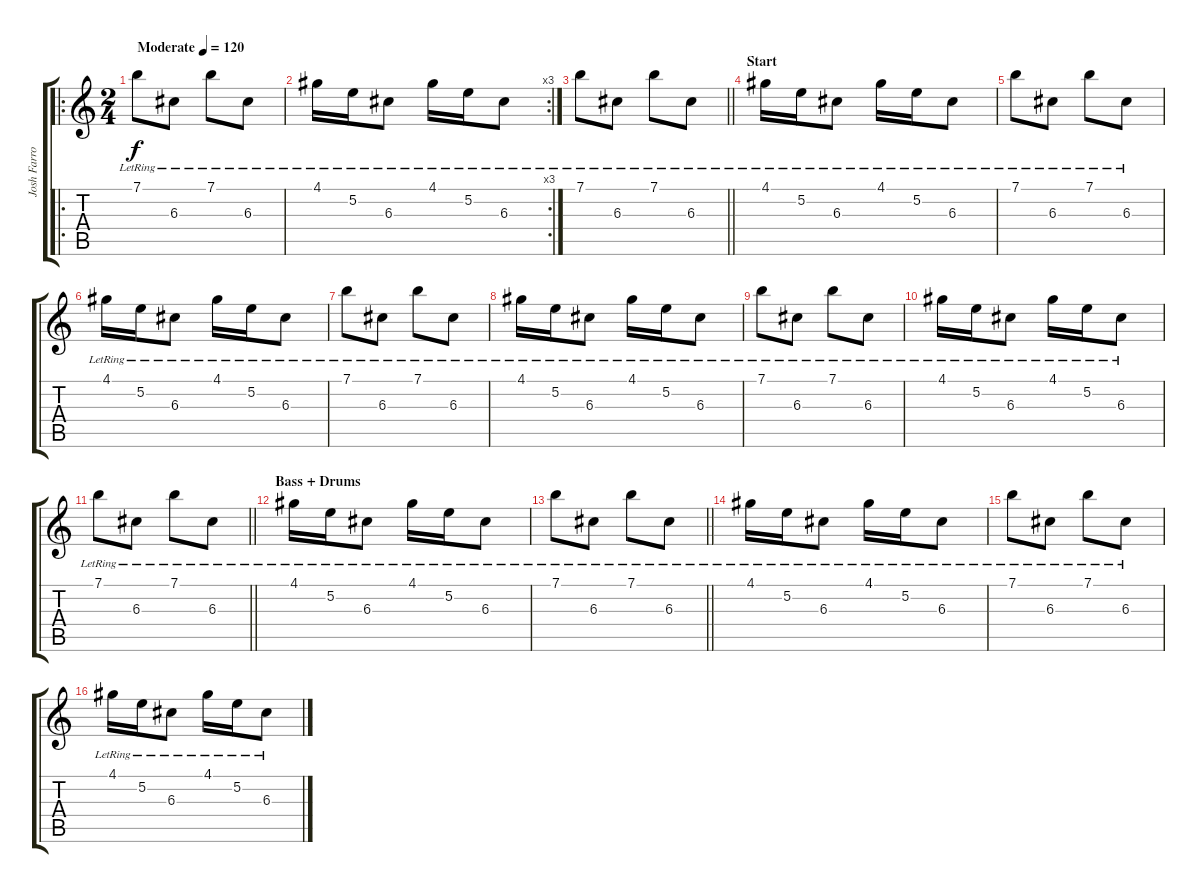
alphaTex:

\track ("Josh Farro" "Josh Farro") {instrument electricguitarjazz}
\staff {score tabs}
\tuning (E4 B3 G3 D3 A2 E2) {hide}
\ro
\ts (2 4)
\tempo (120 "Moderate")
\clef g2
\ks c
7.1{lr}.8{dy f instrument electricguitarjazz} 6.3{lr}.8 7.1{lr}.8 6.3{lr}.8 |
\rc 3
4.1{lr}.16 5.2{lr}.16 6.3{lr}.8 4.1{lr}.16 5.2{lr}.16 6.3{lr}.8 |
\barLineRight lightlight
7.1{lr}.8 6.3{lr}.8 7.1{lr}.8 6.3{lr}.8 |
\section ("" "Start")
4.1{lr}.16 5.2{lr}.16 6.3{lr}.8 4.1{lr}.16 5.2{lr}.16 6.3{lr}.8 |
7.1{lr}.8 6.3{lr}.8 7.1{lr}.8 6.3{lr}.8 |
4.1{lr}.16 5.2{lr}.16 6.3{lr}.8 4.1{lr}.16 5.2{lr}.16 6.3{lr}.8 |
7.1{lr}.8 6.3{lr}.8 7.1{lr}.8 6.3{lr}.8 |
4.1{lr}.16 5.2{lr}.16 6.3{lr}.8 4.1{lr}.16 5.2{lr}.16 6.3{lr}.8 |
7.1{lr}.8 6.3{lr}.8 7.1{lr}.8 6.3{lr}.8 |
4.1{lr}.16 5.2{lr}.16 6.3{lr}.8 4.1{lr}.16 5.2{lr}.16 6.3{lr}.8 |
\barLineRight lightlight
7.1{lr}.8 6.3{lr}.8 7.1{lr}.8 6.3{lr}.8 |
\section ("" "Bass + Drums")
4.1{lr}.16 5.2{lr}.16 6.3{lr}.8 4.1{lr}.16 5.2{lr}.16 6.3{lr}.8 |
\barLineRight lightlight
7.1{lr}.8 6.3{lr}.8 7.1{lr}.8 6.3{lr}.8 |
4.1{lr}.16 5.2{lr}.16 6.3{lr}.8 4.1{lr}.16 5.2{lr}.16 6.3{lr}.8 |
7.1{lr}.8 6.3{lr}.8 7.1{lr}.8 6.3{lr}.8 |
4.1{lr}.16 5.2{lr}.16 6.3{lr}.8 4.1{lr}.16 5.2{lr}.16 6.3{lr}.8
